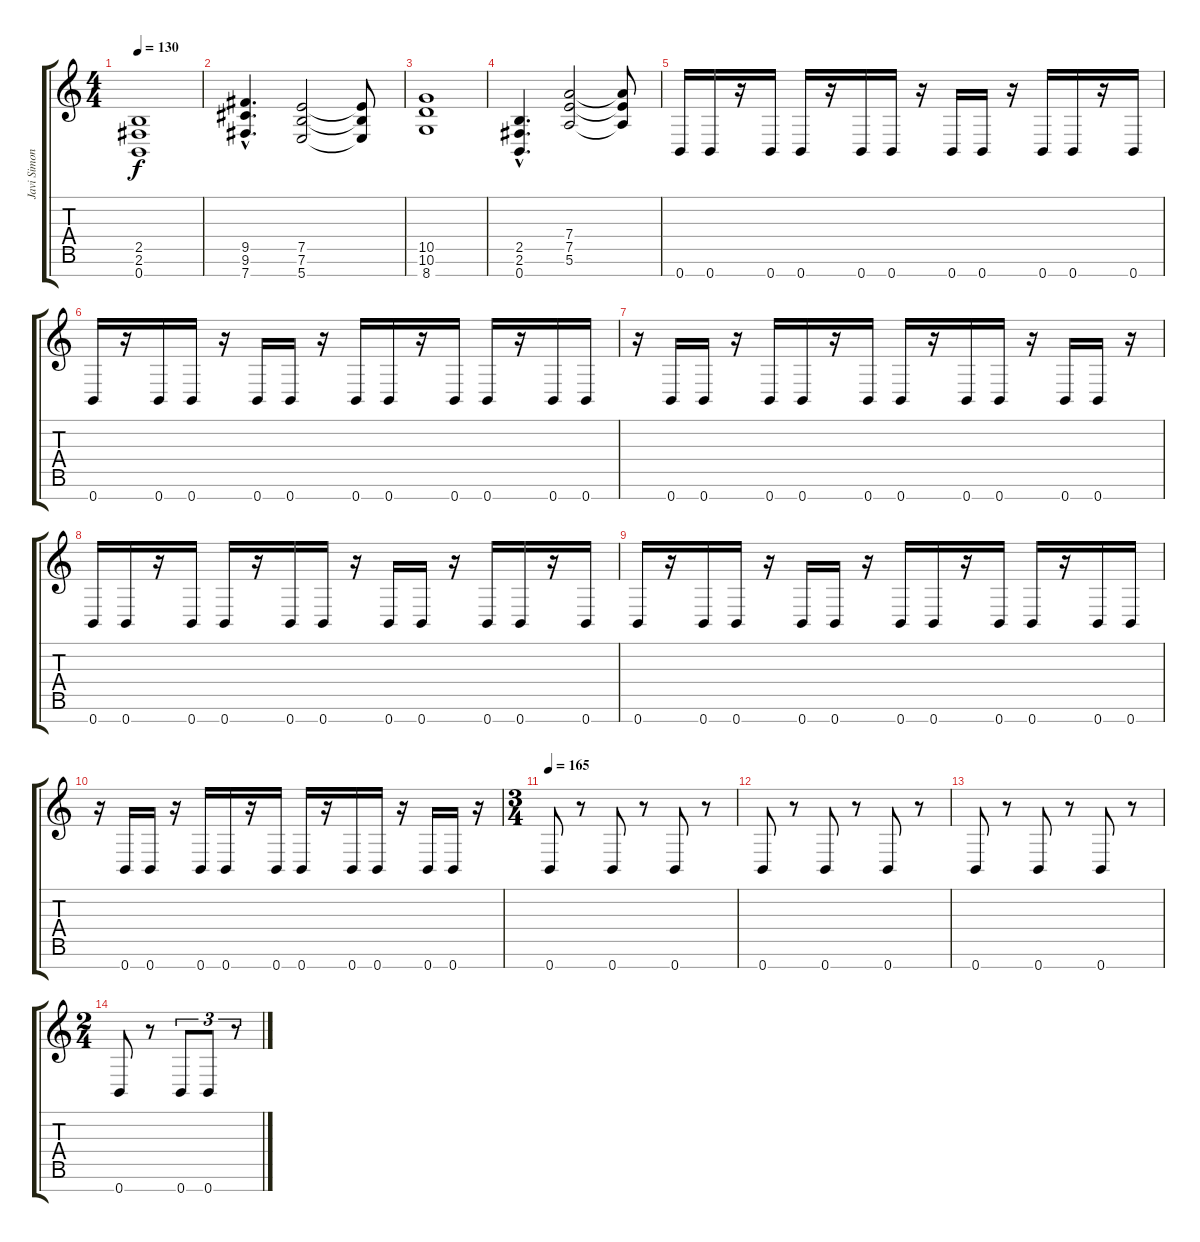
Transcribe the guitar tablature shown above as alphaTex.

\track ("Javi Simon" "Javi Simon") {instrument distortionguitar}
\staff {score tabs}
\tuning (E4 B3 G3 D3 A2 E2 B1) {hide}
\ts (4 4)
\tempo 130
\clef g2
\ks c
(2.5 2.6 0.7).1{dy f} |
(9.5{hac} 9.6{hac} 7.7{hac}).4{d} (7.5 7.6 5.7).2 (7.5{t} 7.6{t} 5.7{t}).8 |
(10.5 10.6 8.7).1 |
(2.5{hac} 2.6{hac} 0.7{hac}).4{d} (7.4 7.5 5.6).2 (7.4{t} 7.5{t} 5.6{t}).8 |
0.7.16 0.7.16 r.16 0.7.16 0.7.16 r.16 0.7.16 0.7.16 r.16 0.7.16 0.7.16 r.16 0.7.16 0.7.16 r.16 0.7.16 |
0.7.16 r.16 0.7.16 0.7.16 r.16 0.7.16 0.7.16 r.16 0.7.16 0.7.16 r.16 0.7.16 0.7.16 r.16 0.7.16 0.7.16 |
r.16 0.7.16 0.7.16 r.16 0.7.16 0.7.16 r.16 0.7.16 0.7.16 r.16 0.7.16 0.7.16 r.16 0.7.16 0.7.16 r.16 |
0.7.16 0.7.16 r.16 0.7.16 0.7.16 r.16 0.7.16 0.7.16 r.16 0.7.16 0.7.16 r.16 0.7.16 0.7.16 r.16 0.7.16 |
0.7.16 r.16 0.7.16 0.7.16 r.16 0.7.16 0.7.16 r.16 0.7.16 0.7.16 r.16 0.7.16 0.7.16 r.16 0.7.16 0.7.16 |
r.16 0.7.16 0.7.16 r.16 0.7.16 0.7.16 r.16 0.7.16 0.7.16 r.16 0.7.16 0.7.16 r.16 0.7.16 0.7.16 r.16 |
\ts (3 4)
\tempo 165
0.7.8 r.8 0.7.8 r.8 0.7.8 r.8 |
0.7.8 r.8 0.7.8 r.8 0.7.8 r.8 |
0.7.8 r.8 0.7.8 r.8 0.7.8 r.8 |
\ts (2 4)
0.7.8 r.8 0.7.8{tu (3 2)} 0.7.8{tu (3 2)} r.8{tu (3 2)}
